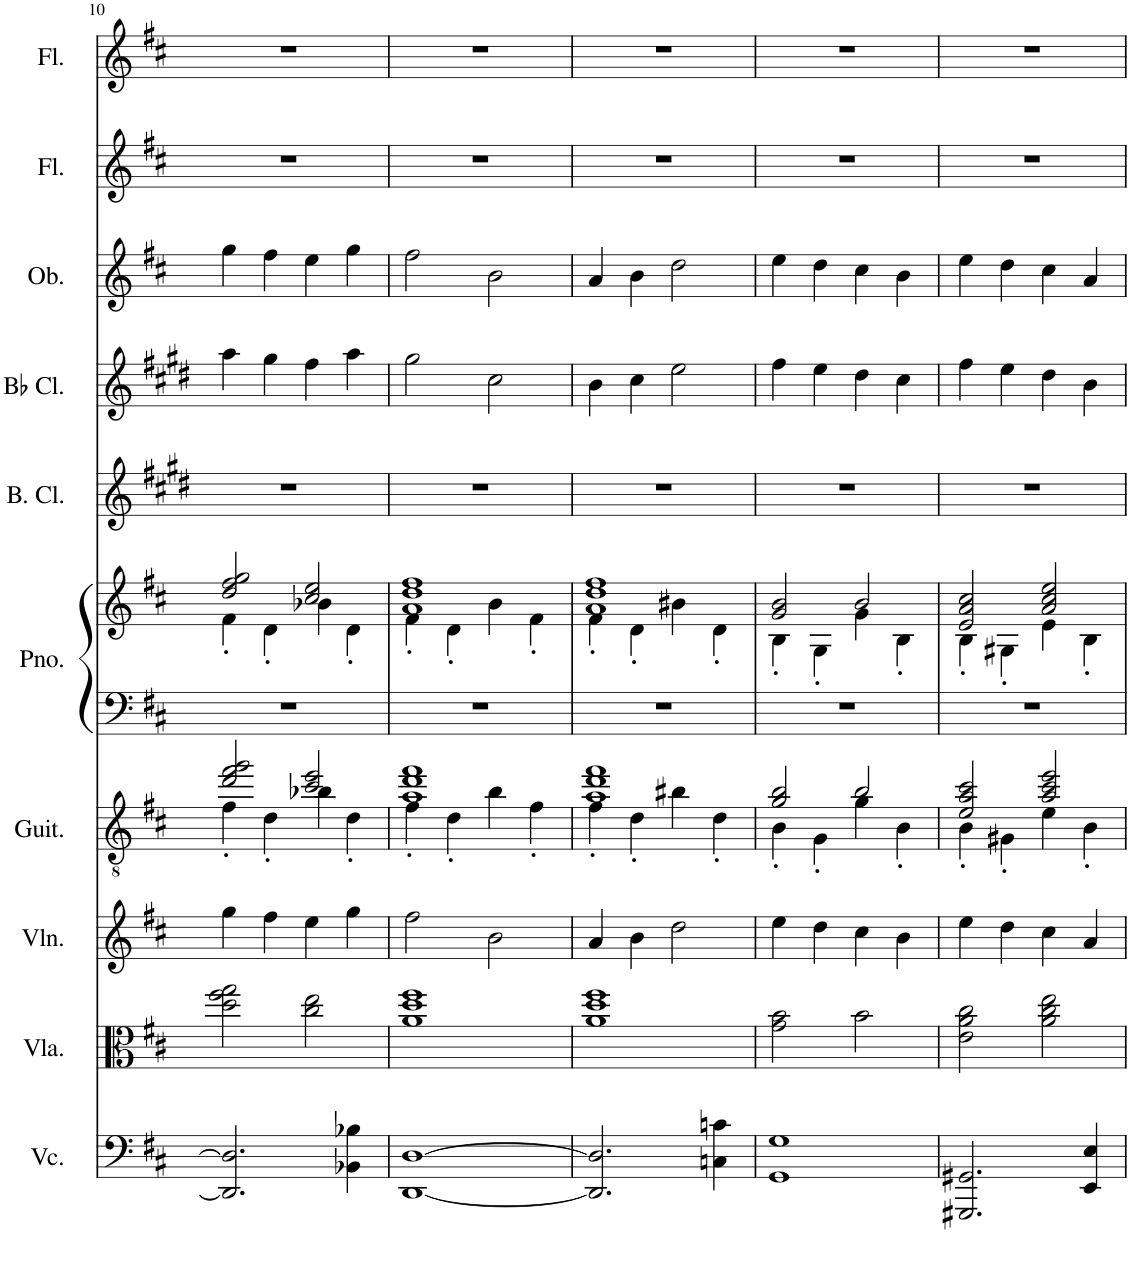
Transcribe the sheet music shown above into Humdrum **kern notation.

**kern	**kern	**kern	**kern	**kern	**kern	**kern	**kern	**kern	**kern	**kern
*part10	*part9	*part8	*part7	*part6	*part6	*part5	*part4	*part3	*part2	*part1
*staff11	*staff10	*staff9	*staff8	*staff7	*staff6	*staff5	*staff4	*staff3	*staff2	*staff1
*I"Violoncello	*I"Viola	*I"Violin	*I"Acoustic Guitar	*I"Piano	*	*I"Bass Clarinet	*I"Bb Clarinet	*I"Oboe	*I"Flute	*I"Flute
*I'Vc.	*I'Vla.	*I'Vln.	*I'Guit.	*I'Pno.	*	*I'B. Cl.	*I'Bb Cl.	*I'Ob.	*I'Fl.	*I'Fl.
!!LO:PB:g=z
*clefF4	*clefC3	*clefG2	*clefGv2	*clefF4	*clefG2	*clefG2	*clefG2	*clefG2	*clefG2	*clefG2
*	*	*	*	*	*	*Trd8c14	*Trd1c2	*	*	*
*k[f#c#]	*k[f#c#]	*k[f#c#]	*k[f#c#]	*k[f#c#]	*k[f#c#]	*k[f#c#g#d#]	*k[f#c#g#d#]	*k[f#c#]	*k[f#c#]	*k[f#c#]
*M2/2	*M2/2	*M2/2	*M2/2	*M2/2	*M2/2	*M2/2	*M2/2	*M2/2	*M2/2	*M2/2
*met(c|)	*met(c|)	*met(c|)	*met(c|)	*met(c|)	*met(c|)	*met(c|)	*met(c|)	*met(c|)	*met(c|)	*met(c|)
=10	=10	=10	=10	=10	=10	=10	=10	=10	=10	=10
*	*	*	*^	*	*^	*	*	*	*	*
2.DD/] 2.D/]	2dd\ 2ff#\ 2gg\	4gg\	2dd/ 2ff#/ 2gg/	4f#'\	1r	2dd/ 2ff#/ 2gg/	4f#'\	1r	4aa\	4gg\	1r	1r
.	.	4ff#\	.	4d'\	.	.	4d'\	.	4gg#\	4ff#\	.	.
.	2cc#\ 2ee\	4ee\	2cc#/ 2ee/	4b-X\	.	2cc#/ 2ee/	4b-X\	.	4ff#\	4ee\	.	.
4BB-X\ 4B-X\	.	4gg\	.	4d'\	.	.	4d'\	.	4aa\	4gg\	.	.
=11	=11	=11	=11	=11	=11	=11	=11	=11	=11	=11	=11	=11
[1DD [1D	1a 1dd 1ff#	2ff#\	1a 1dd 1ff#	4f#'\	1r	1a 1dd 1ff#	4f#'\	1r	2gg#\	2ff#\	1r	1r
.	.	.	.	4d'\	.	.	4d'\	.	.	.	.	.
.	.	2b\	.	4b\	.	.	4b\	.	2cc#\	2b\	.	.
.	.	.	.	4f#'\	.	.	4f#'\	.	.	.	.	.
=12	=12	=12	=12	=12	=12	=12	=12	=12	=12	=12	=12	=12
2.DD/] 2.D/]	1a 1dd 1ff#	4a/	1a 1dd 1ff#	4f#'\	1r	1a 1dd 1ff#	4f#'\	1r	4b\	4a/	1r	1r
.	.	4b\	.	4d'\	.	.	4d'\	.	4cc#\	4b\	.	.
.	.	2dd\	.	4b#X\	.	.	4b#X\	.	2ee\	2dd\	.	.
4Cn\ 4cn\	.	.	.	4d'\	.	.	4d'\	.	.	.	.	.
=13	=13	=13	=13	=13	=13	=13	=13	=13	=13	=13	=13	=13
1GG 1G	2g\ 2b\	4ee\	2g/ 2b/	4B'\	1r	2g/ 2b/	4B'\	1r	4ff#\	4ee\	1r	1r
.	.	4dd\	.	4G'\	.	.	4G'\	.	4ee\	4dd\	.	.
.	2b\	4cc#\	2b/	4g\	.	2b/	4g\	.	4dd#\	4cc#\	.	.
.	.	4b\	.	4B'\	.	.	4B'\	.	4cc#\	4b\	.	.
=14	=14	=14	=14	=14	=14	=14	=14	=14	=14	=14	=14	=14
2.GGG#X/ 2.GG#X/	2e\ 2a\ 2cc#\	4ee\	2e/ 2a/ 2cc#/	4B'\	1r	2e/ 2a/ 2cc#/	4B'\	1r	4ff#\	4ee\	1r	1r
.	.	4dd\	.	4G#X'\	.	.	4G#X'\	.	4ee\	4dd\	.	.
.	2a\ 2cc#\ 2ee\	4cc#\	2a/ 2cc#/ 2ee/	4e\	.	2a/ 2cc#/ 2ee/	4e\	.	4dd#\	4cc#\	.	.
4EE/ 4E/	.	4a/	.	4B'\	.	.	4B'\	.	4b\	4a/	.	.
*	*	*	*v	*v	*	*v	*v	*	*	*	*	*
=	=	=	=	=	=	=	=	=	=	=
*-	*-	*-	*-	*-	*-	*-	*-	*-	*-	*-
